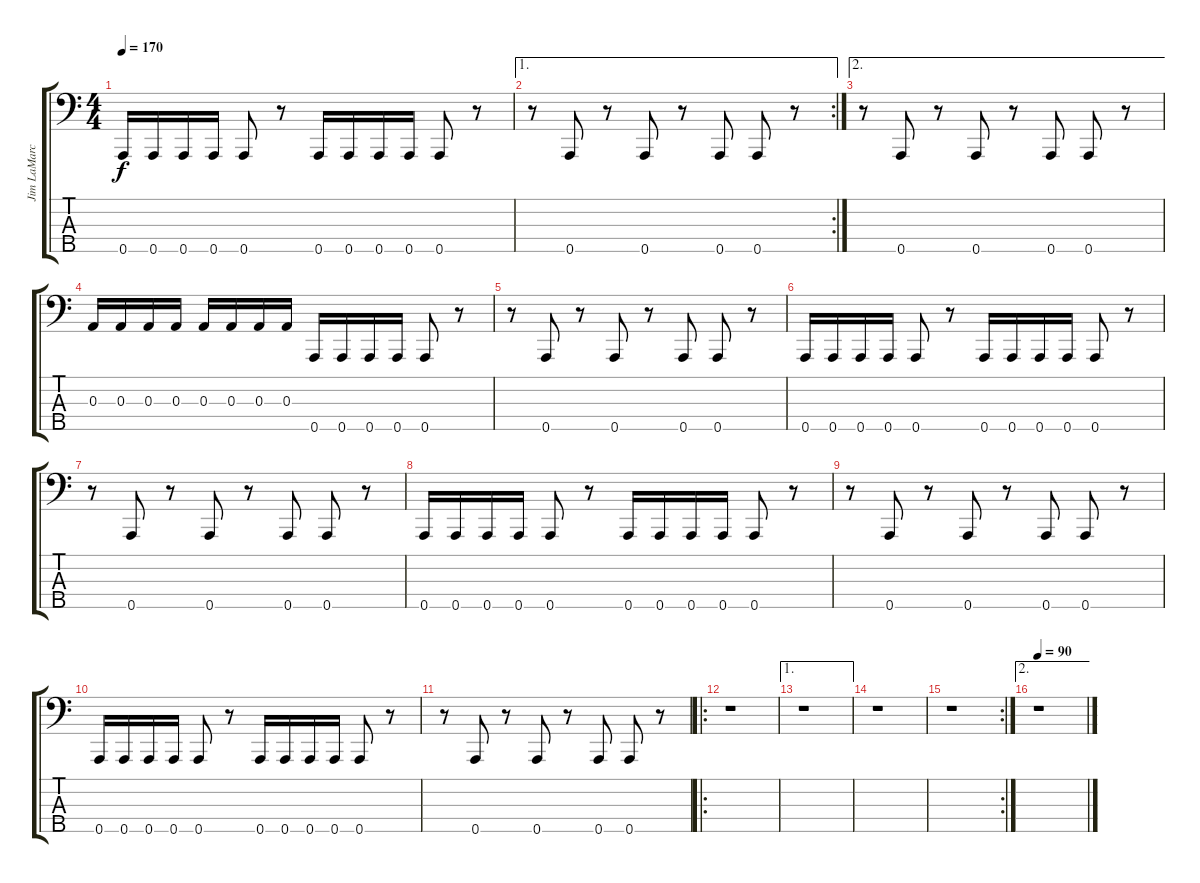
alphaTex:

\track ("Jim LaMarca" "Jim LaMarc") {instrument electricbassfinger}
\staff {score tabs}
\tuning (G2 D2 A1 E1 A0) {hide}
\ts (4 4)
\tempo 170
\clef f4
\ks c
0.5.16{dy f} 0.5.16 0.5.16 0.5.16 0.5.8 r.8 0.5.16 0.5.16 0.5.16 0.5.16 0.5.8 r.8 |
\ae 1
\rc 2
r.8 0.5.8 r.8 0.5.8 r.8 0.5.8 0.5.8 r.8 |
\ae 2
r.8 0.5.8 r.8 0.5.8 r.8 0.5.8 0.5.8 r.8 |
0.3.16 0.3.16 0.3.16 0.3.16 0.3.16 0.3.16 0.3.16 0.3.16 0.5.16 0.5.16 0.5.16 0.5.16 0.5.8 r.8 |
r.8 0.5.8 r.8 0.5.8 r.8 0.5.8 0.5.8 r.8 |
0.5.16 0.5.16 0.5.16 0.5.16 0.5.8 r.8 0.5.16 0.5.16 0.5.16 0.5.16 0.5.8 r.8 |
r.8 0.5.8 r.8 0.5.8 r.8 0.5.8 0.5.8 r.8 |
0.5.16 0.5.16 0.5.16 0.5.16 0.5.8 r.8 0.5.16 0.5.16 0.5.16 0.5.16 0.5.8 r.8 |
r.8 0.5.8 r.8 0.5.8 r.8 0.5.8 0.5.8 r.8 |
0.5.16 0.5.16 0.5.16 0.5.16 0.5.8 r.8 0.5.16 0.5.16 0.5.16 0.5.16 0.5.8 r.8 |
r.8 0.5.8 r.8 0.5.8 r.8 0.5.8 0.5.8 r.8 |
\ro
r.1 |
\ae 1
r.1 |
r.1 |
\rc 2
r.1 |
\ae 2
\tempo 90
r.1
